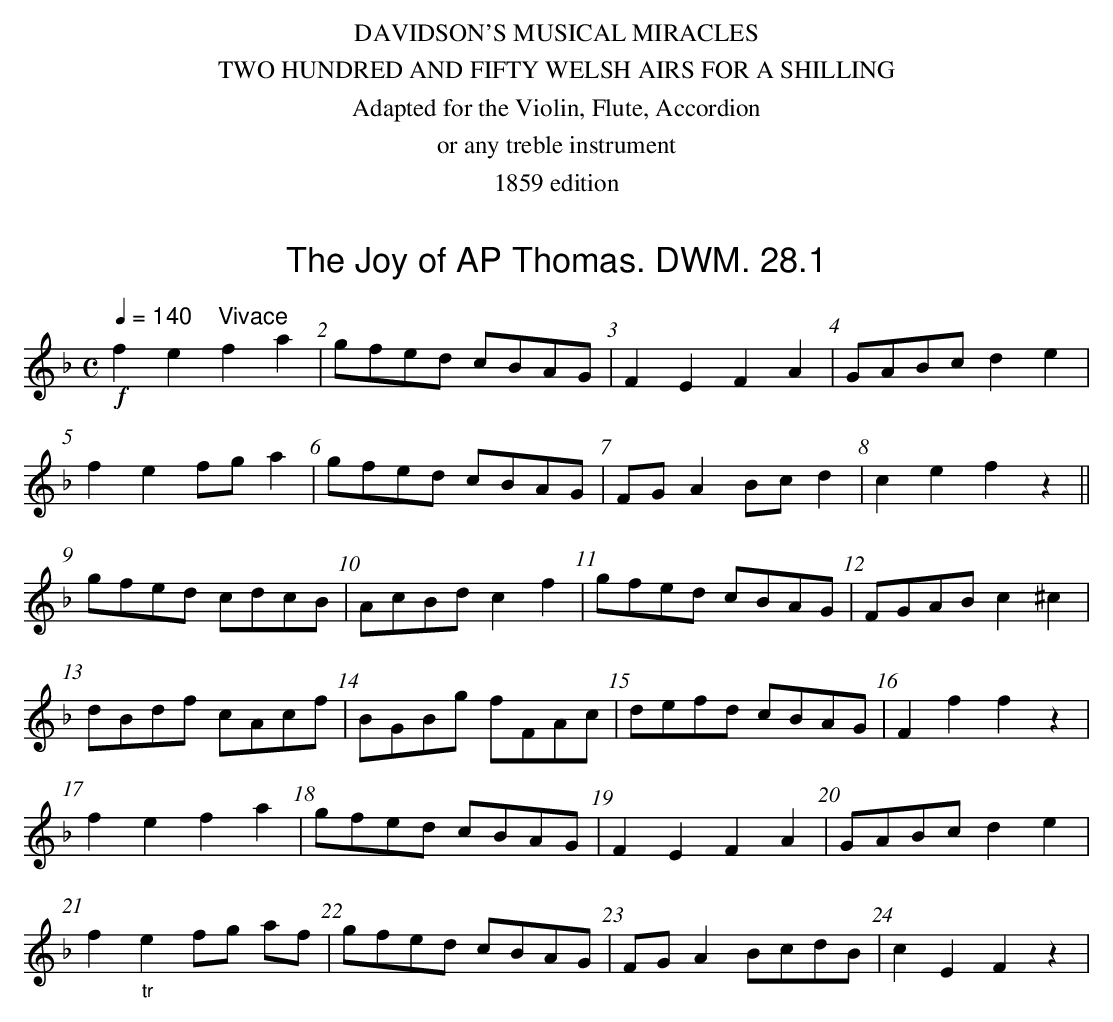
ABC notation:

X:1
T:Joy of AP Thomas. DWM. 28.1, The
M:C
L:1/8
Q:1/4=140 "    Vivace"
K:F
!f!f2e2f2a2|gfed cBAG|F2E2F2A2|GABc d2e2|
f2e2 fg a2|gfed cBAG|FG A2 Bc d2|c2e2f2z2||
gfed cdcB|AcBd c2f2|gfed cBAG|FGAB c2^c2|
dBdf cAcf|BGBg fFAc|defd cBAG|F2f2f2z2|
f2e2f2a2|gfed cBAG|F2E2F2A2|GABc d2e2|
f2 "tr"e2 fg af|gfed cBAG|FG A2 BcdB|c2E2F2z2|
